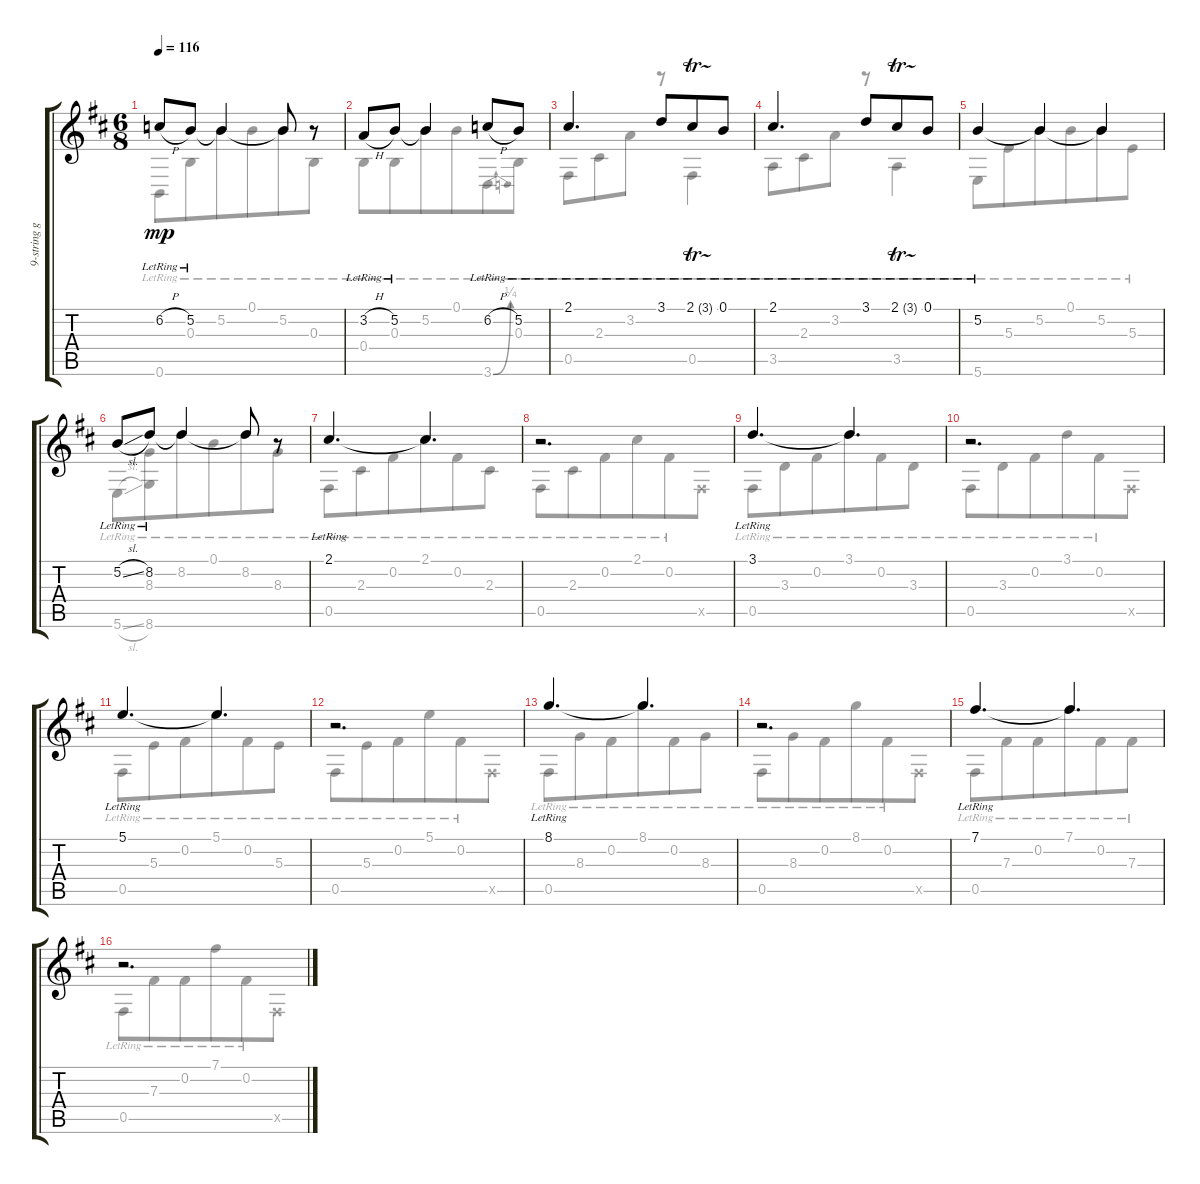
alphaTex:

\track ("9-string guitar" "9-string g") {instrument acousticguitarsteel}
\staff {score tabs}
\tuning (B3 Gb3 B2 B2 Gb2 B1) {hide}
\voice
\ts (6 8)
\tempo 116
\clef g2
\ks d
6.2{h lr}.8{dy mp} 5.2{lr}.8 5.2{t}.4 5.2{t}.8 r.8 |
3.2{h lr}.8 5.2{lr}.8 5.2{t}.4 6.2{h lr}.8 5.2{lr}.8 |
2.1{lr}.4{d beam merge} 3.1{lr}.8 2.1{tr (3 32) lr}.8 0.1{lr}.8 |
2.1{lr}.4{d beam merge} 3.1{lr}.8 2.1{tr (3 32) lr}.8 0.1{lr}.8 |
5.2{lr}.4 5.2{t}.4 5.2{t}.4 |
5.2{sl lr}.8 8.2{lr}.8 8.2{t}.4 8.2{t}.8 r.8 |
2.1{lr}.4{d} 2.1{t}.4{d} |
r.2{d} |
3.1{lr}.4{d} 3.1{t}.4{d} |
r.2{d} |
5.1{lr}.4{d} 5.1{t}.4{d} |
r.2{d} |
8.1{lr}.4{d} 8.1{t}.4{d} |
r.2{d} |
7.1{lr}.4{d} 7.1{t}.4{d} |
r.2{d}
\voice
\clef g2
\ottava regular
\simile none
\ks d
0.6{lr}.8{dy mp} 0.3{lr}.8 5.2{lr}.8{beam merge} 0.1{lr}.8 5.2{lr}.8 0.3{lr}.8 |
0.4{lr}.8 0.3{lr}.8 5.2{lr}.8{beam merge} 0.1{lr}.8 3.6{be (bend 0 0 60 1) lr}.8 0.3{lr}.8 |
0.5{lr}.8 2.3{lr}.8 3.2{lr}.8 r.8 0.5{lr}.4 |
3.5{lr}.8 2.3{lr}.8 3.2{lr}.8 r.8 3.5{lr}.4 |
5.6{lr}.8 5.3{lr}.8 5.2{lr}.8{beam merge} 0.1{lr}.8 5.2{lr}.8 5.3{lr}.8 |
5.6{sl lr}.8 (8.3{lr} 8.6{lr}).8 8.2{lr}.8{beam merge} 0.1{lr}.8 8.2{lr}.8 8.3{lr}.8 |
0.5{lr}.8 2.3{lr}.8 0.2{lr}.8{beam merge} 2.1{lr}.8 0.2{lr}.8 2.3{lr}.8 |
0.5{lr}.8 2.3{lr}.8 0.2{lr}.8{beam merge} 2.1{lr}.8 0.2{lr}.8 0.5{x}.8 |
0.5{lr}.8 3.3{lr}.8 0.2{lr}.8{beam merge} 3.1{lr}.8 0.2{lr}.8 3.3{lr}.8 |
0.5{lr}.8 3.3{lr}.8 0.2{lr}.8{beam merge} 3.1{lr}.8 0.2{lr}.8 0.5{x}.8 |
0.5{lr}.8 5.3{lr}.8 0.2{lr}.8{beam merge} 5.1{lr}.8 0.2{lr}.8 5.3{lr}.8 |
0.5{lr}.8 5.3{lr}.8 0.2{lr}.8{beam merge} 5.1{lr}.8 0.2{lr}.8 0.5{x}.8 |
0.5{lr}.8 8.3{lr}.8 0.2{lr}.8{beam merge} 8.1{lr}.8 0.2{lr}.8 8.3{lr}.8 |
0.5{lr}.8 8.3{lr}.8 0.2{lr}.8{beam merge} 8.1{lr}.8 0.2{lr}.8 0.5{x}.8 |
0.5{lr}.8 7.3{lr}.8 0.2{lr}.8{beam merge} 7.1{lr}.8 0.2{lr}.8 7.3{lr}.8 |
0.5{lr}.8 7.3{lr}.8 0.2{lr}.8{beam merge} 7.1{lr}.8 0.2{lr}.8 0.5{x}.8
